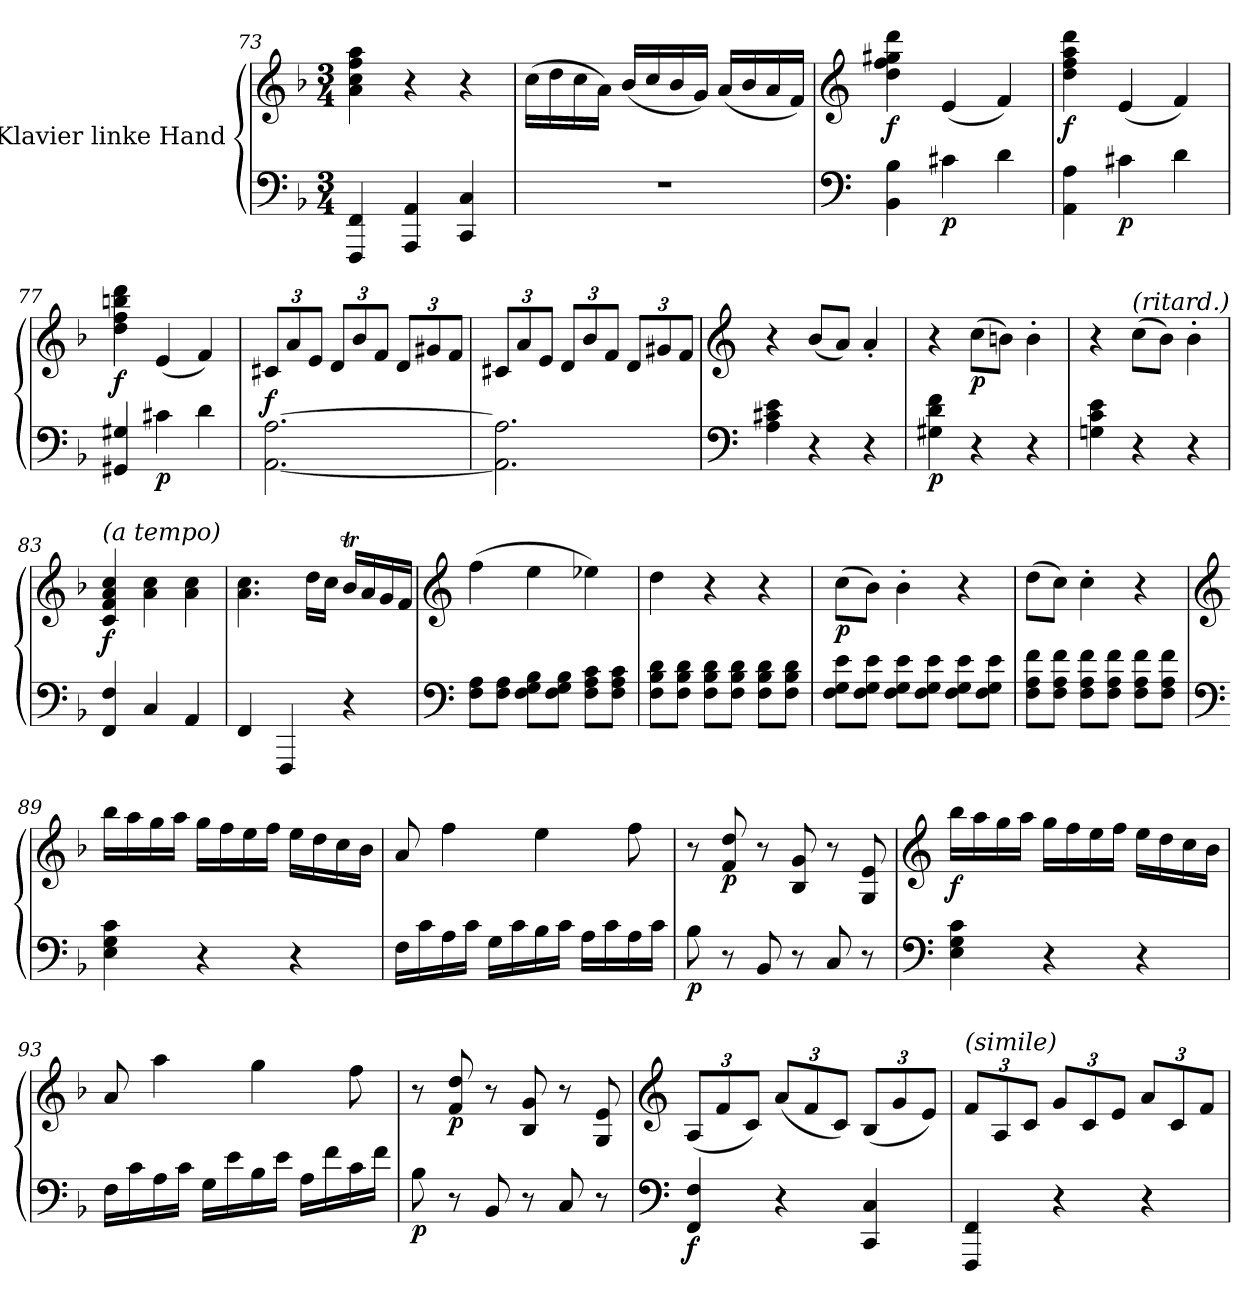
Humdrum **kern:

**kern	**kern	**dynam
*part1	*part1	*part1
*staff2	*staff1	*staff1/2
*I"Klavier linke Hand	*	*
*clefF4	*clefG2	*
*k[b-]	*k[b-]	*
*M3/4	*M3/4	*
=73	=73	=73
4FFF/ 4FF/	4a\ 4cc\ 4ff\ 4aa\	.
4AAA/ 4AA/	4r	.
4CC/ 4C/	4r	.
!!LO:LB:g=z
=74	=74	=74
2.r	(16cc\LL	.
.	16dd\	.
.	16cc\	.
.	16a\JJ)	.
.	(16b-/LL	.
.	16cc/	.
.	16b-/	.
.	16g/JJ)	.
.	(16a/LL	.
.	16b-/	.
.	16a/	.
.	16f/JJ)	.
!!LO:PB:g=z
=75	=75	=75
*clefF4	*clefG2	*
!	!	!LO:DY:b
4BB-\ 4B-\	4dd\ 4ff\ 4gg#X\ 4ddd\	f
!	!	!LO:DY:b=2
4c#X\	(4e/	p
4d\	4f/)	.
=76	=76	=76
!	!	!LO:DY:b
4AA\ 4A\	4dd\ 4ff\ 4aa\ 4ddd\	f
!	!	!LO:DY:b=2
4c#X\	(4e/	p
4d\	4f/)	.
=77	=77	=77
!	!	!LO:DY:b
4GG#X/ 4G#X/	4dd\ 4ff\ 4bbn\ 4ddd\	f
!	!	!LO:DY:b=2
4c#X\	(4e/	p
4d\	4f/)	.
=78	=78	=78
*	*Xbrackettup	*
!	!	!LO:DY:b
[2.AA\ [2.A\	12c#X/L	f
.	12a/	.
.	12e/J	.
.	12d/L	.
.	12b-/	.
.	12f/J	.
.	12d/L	.
.	12g#X/	.
.	12f/J	.
=79	=79	=79
2.AA\] 2.A\]	12c#X/L	.
.	12a/	.
.	12e/J	.
.	12d/L	.
.	12b-/	.
.	12f/J	.
.	12d/L	.
.	12g#X/	.
.	12f/J	.
!!LO:LB:g=z
=80	=80	=80
*clefF4	*clefG2	*
4A\ 4c#X\ 4e\	4r	.
4r	(8b-/L	.
.	8a/J)	.
4r	4a'/	.
=81	=81	=81
!	!	!LO:DY:b=2
4G#X\ 4d\ 4f\	4r	p
!	!	!LO:DY:b
4r	(8cc\L	p
.	8bn\J)	.
4r	4b'\	.
=82	=82	=82
4Gn\ 4c\ 4e\	4r	.
!	!LO:TX:a:i:t=(ritard.)	!
4r	(8cc\L	.
.	8b-\J)	.
4r	4b-'\	.
=83	=83	=83
!	!LO:TX:a:i:t=(a tempo)	!
!	!	!LO:DY:b
4FF/ 4F/	4c/ 4f/ 4a/ 4cc/	f
4C/	4a\ 4cc\	.
4AA/	4a\ 4cc\	.
=84	=84	=84
4FF/	4.a\ 4.cc\	.
4FFF/	.	.
.	16dd\LL	.
.	16cc\JJ	.
4r	16b-T/LL	.
.	16a/	.
.	16g/	.
.	16f/JJ	.
!!LO:LB:g=z
=85	=85	=85
*clefF4	*clefG2	*
8F\ 8A\L	(4ff\	.
8F\ 8A\J	.	.
8F\ 8G\ 8B-\L	4ee\	.
8F\ 8G\ 8B-\J	.	.
8F\ 8A\ 8c\L	4ee-X\)	.
8F\ 8A\ 8c\J	.	.
=86	=86	=86
8F\ 8B-\ 8d\L	4dd\	.
8F\ 8B-\ 8d\J	.	.
8F\ 8B-\ 8d\L	4r	.
8F\ 8B-\ 8d\J	.	.
8F\ 8B-\ 8d\L	4r	.
8F\ 8B-\ 8d\J	.	.
=87	=87	=87
!	!	!LO:DY:b
8F\ 8G\ 8e\L	(8cc\L	p
8F\ 8G\ 8e\J	8b-\J)	.
8F\ 8G\ 8e\L	4b-'\	.
8F\ 8G\ 8e\J	.	.
8F\ 8G\ 8e\L	4r	.
8F\ 8G\ 8e\J	.	.
=88	=88	=88
8F\ 8A\ 8f\L	(8dd\L	.
8F\ 8A\ 8f\J	8cc\J)	.
8F\ 8A\ 8f\L	4cc'\	.
8F\ 8A\ 8f\J	.	.
8F\ 8A\ 8f\L	4r	.
8F\ 8A\ 8f\J	.	.
!!LO:LB:g=z
=89	=89	=89
*clefF4	*clefG2	*
4E\ 4G\ 4c\	16bb-\LL	.
.	16aa\	.
.	16gg\	.
.	16aa\JJ	.
4r	16gg\LL	.
.	16ff\	.
.	16ee\	.
.	16ff\JJ	.
4r	16ee\LL	.
.	16dd\	.
.	16cc\	.
.	16b-\JJ	.
=90	=90	=90
16F\LL	8a/	.
16c\	.	.
16A\	4ff\	.
16c\JJ	.	.
16G\LL	.	.
16c\	.	.
16B-\	4ee\	.
16c\JJ	.	.
16A\LL	.	.
16c\	.	.
16A\	8ff\	.
16c\JJ	.	.
=91	=91	=91
!	!	!LO:DY:b=2
8B-\	8r	p
!	!	!LO:DY:b
8r	8f/ 8dd/	p
8BB-/	8r	.
8r	8B-/ 8g/	.
8C/	8r	.
8r	8G/ 8e/	.
!!LO:LB:g=z
=92	=92	=92
*clefF4	*clefG2	*
!	!	!LO:DY:b
4E\ 4G\ 4c\	16bb-\LL	f
.	16aa\	.
.	16gg\	.
.	16aa\JJ	.
4r	16gg\LL	.
.	16ff\	.
.	16ee\	.
.	16ff\JJ	.
4r	16ee\LL	.
.	16dd\	.
.	16cc\	.
.	16b-\JJ	.
=93	=93	=93
16F\LL	8a/	.
16c\	.	.
16A\	4aa\	.
16c\JJ	.	.
16G\LL	.	.
16e\	.	.
16B-\	4gg\	.
16e\JJ	.	.
16A\LL	.	.
16f\	.	.
16c\	8ff\	.
16f\JJ	.	.
=94	=94	=94
!	!	!LO:DY:b=2
8B-\	8r	p
!	!	!LO:DY:b
8r	8f/ 8dd/	p
8BB-/	8r	.
8r	8B-/ 8g/	.
8C/	8r	.
8r	8G/ 8e/	.
!!LO:LB:g=z
=95	=95	=95
*clefF4	*clefG2	*
!	!	!LO:DY:b=2
4FF/ 4F/	(12A/L	f
.	12f/	.
.	12c/J)	.
4r	(12a/L	.
.	12f/	.
.	12c/J)	.
4CC/ 4C/	(12B-/L	.
.	12g/	.
.	12e/J)	.
=96	=96	=96
!	!LO:TX:a:i:t=(simile)	!
4FFF/ 4FF/	12f/L	.
.	12A/	.
.	12c/J	.
4r	12g/L	.
.	12c/	.
.	12e/J	.
4r	12a/L	.
.	12c/	.
.	12f/J	.
=	=	=
*-	*-	*-
